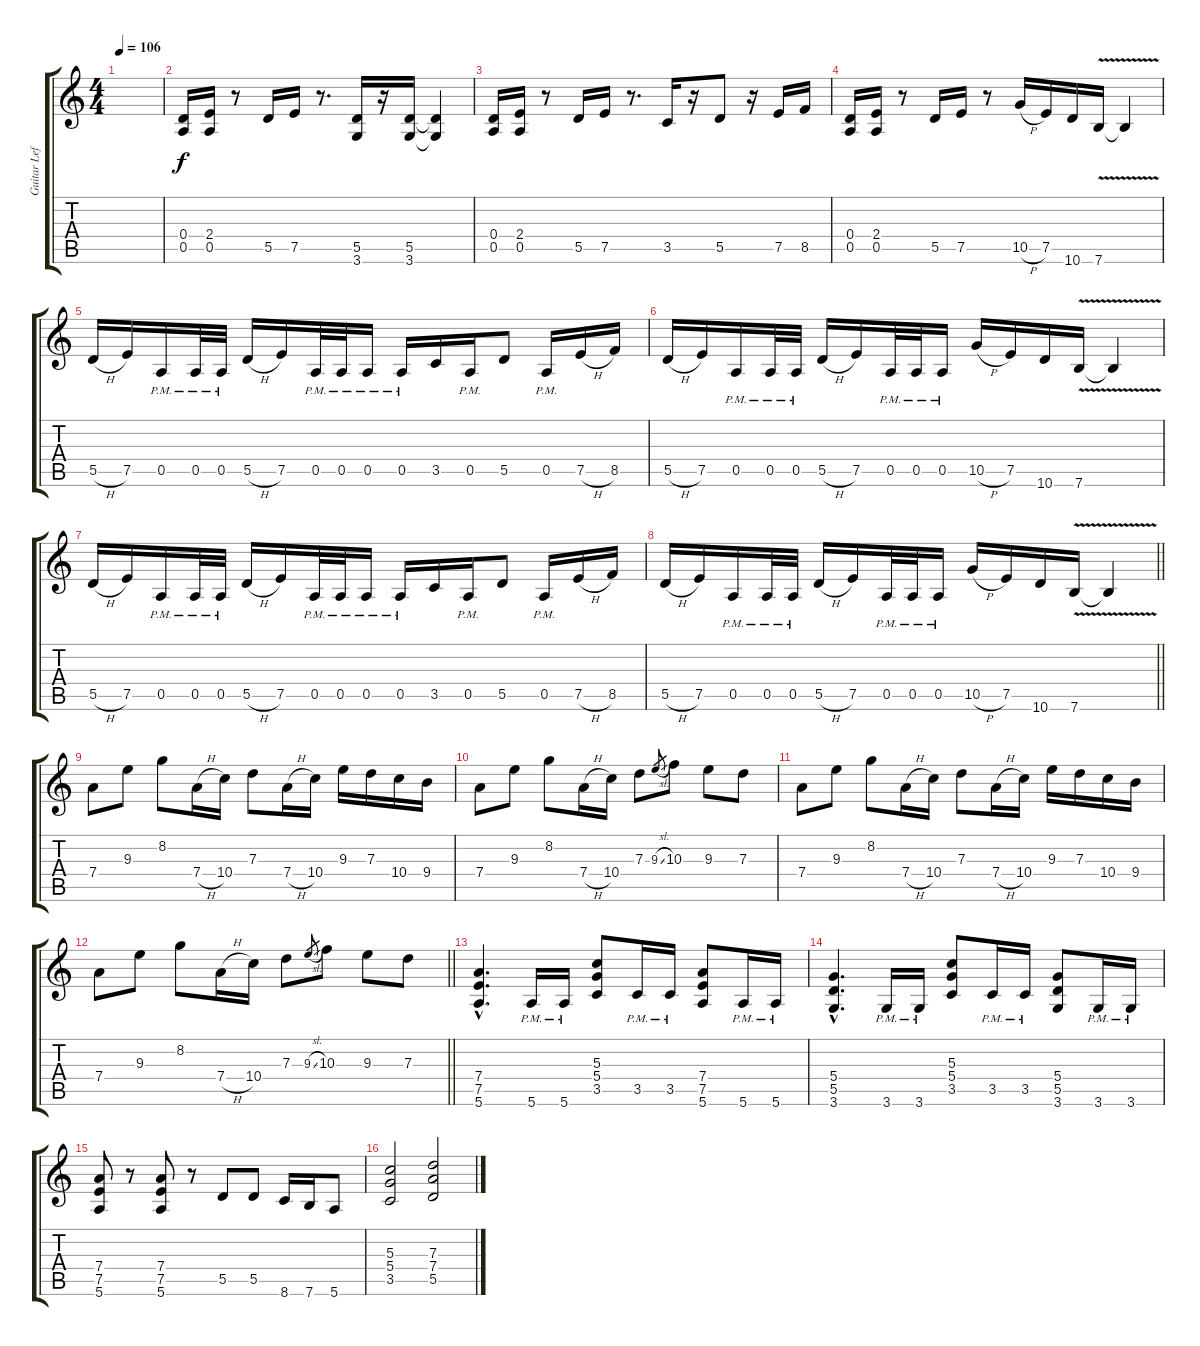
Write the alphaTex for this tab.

\track ("Guitar Left" "Guitar Lef") {instrument distortionguitar}
\staff {score tabs}
\tuning (E4 B3 G3 D3 A2 E2) {hide}
\ts (4 4)
\section ("" "")
\tempo 106
\clef g2
\ks aminor
|
\ks c
(0.4 0.5).16 (2.4 0.5).16 r.8 5.5.16 7.5.16 r.8{d} (5.5 3.6).16 r.16 (5.5 3.6).16 (5.5{t} 3.6{t}).4 |
(0.4 0.5).16 (2.4 0.5).16 r.8 5.5.16 7.5.16 r.8{d} 3.5.16 r.16 5.5.8 r.16 7.5.16 8.5.16 |
(0.4 0.5).16 (2.4 0.5).16 r.8 5.5.16 7.5.16 r.8 10.5{h}.16 7.5.16 10.6.16 7.6{v}.16 7.6{t}.4 |
\section ("" "")
5.5{h}.16 7.5.16 0.5{pm}.16 0.5{pm}.32 0.5{pm}.32 5.5{h}.16 7.5.16 0.5{pm}.32 0.5{pm}.32 0.5{pm}.16 0.5{pm}.16 3.5.16 0.5{pm}.16 5.5.8 0.5{pm}.16 7.5{h}.16 8.5.16 |
5.5{h}.16 7.5.16 0.5{pm}.16 0.5{pm}.32 0.5{pm}.32 5.5{h}.16 7.5.16 0.5{pm}.32 0.5{pm}.32 0.5{pm}.16 10.5{h}.16 7.5.16 10.6.16 7.6{v}.16 7.6{t}.4 |
5.5{h}.16 7.5.16 0.5{pm}.16 0.5{pm}.32 0.5{pm}.32 5.5{h}.16 7.5.16 0.5{pm}.32 0.5{pm}.32 0.5{pm}.16 0.5{pm}.16 3.5.16 0.5{pm}.16 5.5.8 0.5{pm}.16 7.5{h}.16 8.5.16 |
\barLineRight lightlight
5.5{h}.16 7.5.16 0.5{pm}.16 0.5{pm}.32 0.5{pm}.32 5.5{h}.16 7.5.16 0.5{pm}.32 0.5{pm}.32 0.5{pm}.16 10.5{h}.16 7.5.16 10.6.16 7.6{v}.16 7.6{t}.4 |
\section ("" "")
7.4.8 9.3.8 8.2.8 7.4{h}.16 10.4.16 7.3.8 7.4{h}.16 10.4.16 9.3.16 7.3.16 10.4.16 9.4.16 |
7.4.8 9.3.8 8.2.8 7.4{h}.16 10.4.16 7.3.8 9.3{sl}.8{gr} 10.3.8 9.3.8 7.3.8 |
7.4.8 9.3.8 8.2.8 7.4{h}.16 10.4.16 7.3.8 7.4{h}.16 10.4.16 9.3.16 7.3.16 10.4.16 9.4.16 |
\barLineRight lightlight
7.4.8 9.3.8 8.2.8 7.4{h}.16 10.4.16 7.3.8 9.3{sl}.8{gr} 10.3.8 9.3.8 7.3.8 |
\section ("" "")
(7.4{hac} 7.5{hac} 5.6{hac}).4{d} 5.6{pm}.16 5.6{pm}.16 (5.3 5.4 3.5).8 3.5{pm}.16 3.5{pm}.16 (7.4 7.5 5.6).8 5.6{pm}.16 5.6{pm}.16 |
(5.4{hac} 5.5{hac} 3.6{hac}).4{d} 3.6{pm}.16 3.6{pm}.16 (5.3 5.4 3.5).8 3.5{pm}.16 3.5{pm}.16 (5.4 5.5 3.6).8 3.6{pm}.16 3.6{pm}.16 |
(7.4 7.5 5.6).8 r.8 (7.4 7.5 5.6).8 r.8 5.5.8 5.5.8 8.6.16 7.6.16 5.6.8 |
(5.3 5.4 3.5).2 (7.3 7.4 5.5).2
